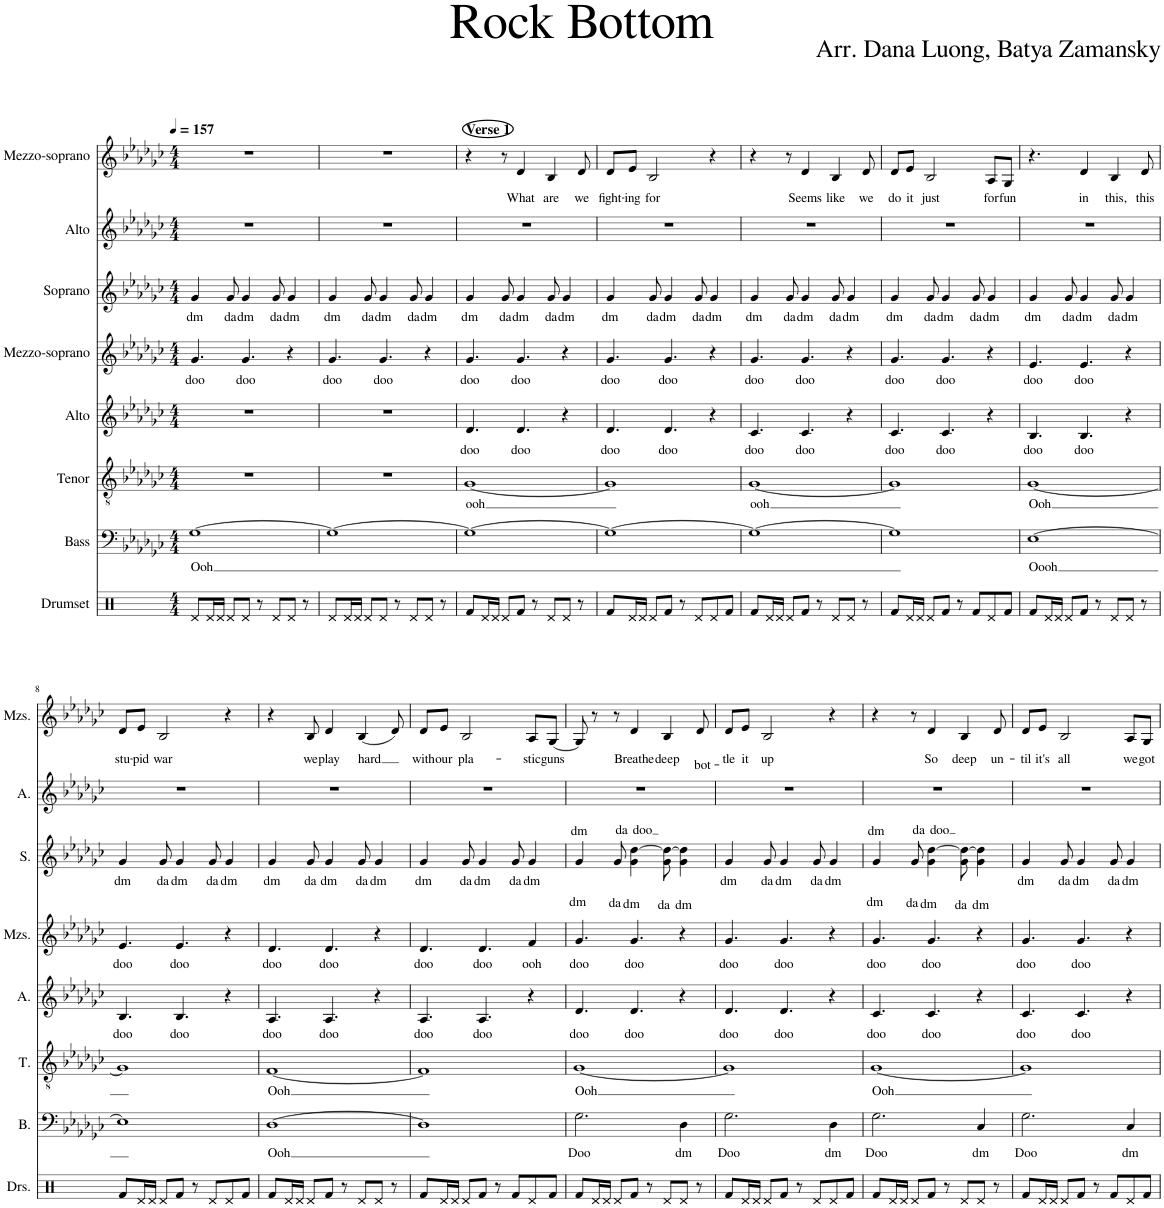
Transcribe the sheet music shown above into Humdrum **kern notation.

**kern	**kern	**text	**kern	**text	**kern	**text	**kern	**text	**kern	**text	**text	**kern	**kern	**text
*part8	*part7	*part7	*part6	*part6	*part5	*part5	*part4	*part4	*part3	*part3	*part3	*part2	*part1	*part1
*staff8	*staff7	*staff7	*staff6	*staff6	*staff5	*staff5	*staff4	*staff4	*staff3	*staff3	*staff3	*staff2	*staff1	*staff1
*I"Drumset	*I"Bass	*	*I"Tenor	*	*I"Alto	*	*I"Mezzo-soprano	*	*I"Soprano	*	*	*I"Alto	*I"Mezzo-soprano	*
*I'Drs.	*I'B.	*	*I'T.	*	*I'A.	*	*I'Mzs.	*	*I'S.	*	*	*I'A.	*I'Mzs.	*
*clefX	*clefF4	*	*clefGv2	*	*clefG2	*	*clefG2	*	*clefG2	*	*	*clefG2	*clefG2	*
*k[]	*k[b-e-a-d-g-c-]	*	*k[b-e-a-d-g-c-]	*	*k[b-e-a-d-g-c-]	*	*k[b-e-a-d-g-c-]	*	*k[b-e-a-d-g-c-]	*	*	*k[b-e-a-d-g-c-]	*k[b-e-a-d-g-c-]	*
*M4/4	*M4/4	*	*M4/4	*	*M4/4	*	*M4/4	*	*M4/4	*	*	*M4/4	*M4/4	*
*MM157	*MM157	*	*MM157	*	*MM157	*	*MM157	*	*MM157	*	*	*MM157	*MM157	*
=1	=1	=1	=1	=1	=1	=1	=1	=1	=1	=1	=1	=1	=1	=1
!	!	!LO:LY:b	!	!	!	!	!	!LO:LY:b	!	!LO:LY:b	!	!	!	!
8Rd/L	[1G-	Ooh	1r	.	1r	.	4.g-/	doo	4g-/	dm	.	1r	1r	.
16Rd/L	.	.	.	.	.	.	.	.	.	.	.	.	.	.
16Rd/JJ	.	.	.	.	.	.	.	.	.	.	.	.	.	.
!	!	!	!	!	!	!	!	!	!	!LO:LY:b	!	!	!	!
8Rd/L	.	.	.	.	.	.	.	.	8g-/	da	.	.	.	.
!	!	!	!	!	!	!	!	!LO:LY:b	!	!LO:LY:b	!	!	!	!
8Rd/J	.	.	.	.	.	.	4.g-/	doo	4g-/	dm	.	.	.	.
8r	.	.	.	.	.	.	.	.	.	.	.	.	.	.
!	!	!	!	!	!	!	!	!	!	!LO:LY:b	!	!	!	!
8Rd/L	.	.	.	.	.	.	.	.	8g-/	da	.	.	.	.
!	!	!	!	!	!	!	!	!	!	!LO:LY:b	!	!	!	!
8Rd/J	.	.	.	.	.	.	4r	.	4g-/	dm	.	.	.	.
8r	.	.	.	.	.	.	.	.	.	.	.	.	.	.
=2	=2	=2	=2	=2	=2	=2	=2	=2	=2	=2	=2	=2	=2	=2
!	!	!	!	!	!	!	!	!LO:LY:b	!	!LO:LY:b	!	!	!	!
8Rd/L	1G-_	.	1r	.	1r	.	4.g-/	doo	4g-/	dm	.	1r	1r	.
16Rd/L	.	.	.	.	.	.	.	.	.	.	.	.	.	.
16Rd/JJ	.	.	.	.	.	.	.	.	.	.	.	.	.	.
!	!	!	!	!	!	!	!	!	!	!LO:LY:b	!	!	!	!
8Rd/L	.	.	.	.	.	.	.	.	8g-/	da	.	.	.	.
!	!	!	!	!	!	!	!	!LO:LY:b	!	!LO:LY:b	!	!	!	!
8Rd/J	.	.	.	.	.	.	4.g-/	doo	4g-/	dm	.	.	.	.
8r	.	.	.	.	.	.	.	.	.	.	.	.	.	.
!	!	!	!	!	!	!	!	!	!	!LO:LY:b	!	!	!	!
8Rd/L	.	.	.	.	.	.	.	.	8g-/	da	.	.	.	.
!	!	!	!	!	!	!	!	!	!	!LO:LY:b	!	!	!	!
8Rd/J	.	.	.	.	.	.	4r	.	4g-/	dm	.	.	.	.
8r	.	.	.	.	.	.	.	.	.	.	.	.	.	.
=3	=3	=3	=3	=3	=3	=3	=3	=3	=3	=3	=3	=3	=3	=3
!	!	!	!	!	!	!	!	!	!	!	!	!	!LO:TX:a:B:t=Verse 1	!
!	!	!	!	!LO:LY:b	!	!LO:LY:b	!	!LO:LY:b	!	!LO:LY:b	!	!	!	!
8Rf/L	1G-_	.	[1G-	ooh	4.d-/	doo	4.g-/	doo	4g-/	dm	.	1r	4r	.
16Rd/L	.	.	.	.	.	.	.	.	.	.	.	.	.	.
16Rd/JJ	.	.	.	.	.	.	.	.	.	.	.	.	.	.
!	!	!	!	!	!	!	!	!	!	!LO:LY:b	!	!	!	!
8Rd/L	.	.	.	.	.	.	.	.	8g-/	da	.	.	8r	.
!	!	!	!	!	!	!LO:LY:b	!	!LO:LY:b	!	!LO:LY:b	!	!	!	!LO:LY:b
8Rf/J	.	.	.	.	4.d-/	doo	4.g-/	doo	4g-/	dm	.	.	4d-/	What
8r	.	.	.	.	.	.	.	.	.	.	.	.	.	.
!	!	!	!	!	!	!	!	!	!	!LO:LY:b	!	!	!	!LO:LY:b
8Rd/L	.	.	.	.	.	.	.	.	8g-/	da	.	.	4B-/	are
!	!	!	!	!	!	!	!	!	!	!LO:LY:b	!	!	!	!
8Rd/J	.	.	.	.	4r	.	4r	.	4g-/	dm	.	.	.	.
!	!	!	!	!	!	!	!	!	!	!	!	!	!	!LO:LY:b
8r	.	.	.	.	.	.	.	.	.	.	.	.	8d-/	we
=4	=4	=4	=4	=4	=4	=4	=4	=4	=4	=4	=4	=4	=4	=4
!	!	!	!	!	!	!LO:LY:b	!	!LO:LY:b	!	!LO:LY:b	!	!	!	!LO:LY:b
8Rf/L	1G-_	.	1G-]	.	4.d-/	doo	4.g-/	doo	4g-/	dm	.	1r	8d-/L	fight-
!	!	!	!	!	!	!	!	!	!	!	!	!	!	!LO:LY:b
16Rd/L	.	.	.	.	.	.	.	.	.	.	.	.	8e-/J	-ing
16Rd/JJ	.	.	.	.	.	.	.	.	.	.	.	.	.	.
!	!	!	!	!	!	!	!	!	!	!LO:LY:b	!	!	!	!LO:LY:b
8Rd/L	.	.	.	.	.	.	.	.	8g-/	da	.	.	2B-/	for
!	!	!	!	!	!	!LO:LY:b	!	!LO:LY:b	!	!LO:LY:b	!	!	!	!
8Rf/J	.	.	.	.	4.d-/	doo	4.g-/	doo	4g-/	dm	.	.	.	.
8r	.	.	.	.	.	.	.	.	.	.	.	.	.	.
!	!	!	!	!	!	!	!	!	!	!LO:LY:b	!	!	!	!
8Rd/L	.	.	.	.	.	.	.	.	8g-/	da	.	.	.	.
!	!	!	!	!	!	!	!	!	!	!LO:LY:b	!	!	!	!
8Rd/	.	.	.	.	4r	.	4r	.	4g-/	dm	.	.	4r	.
8Rf/J	.	.	.	.	.	.	.	.	.	.	.	.	.	.
=5	=5	=5	=5	=5	=5	=5	=5	=5	=5	=5	=5	=5	=5	=5
!	!	!	!	!LO:LY:b	!	!LO:LY:b	!	!LO:LY:b	!	!LO:LY:b	!	!	!	!
8Rf/L	1G-_	.	[1G-	ooh	4.c-/	doo	4.g-/	doo	4g-/	dm	.	1r	4r	.
16Rd/L	.	.	.	.	.	.	.	.	.	.	.	.	.	.
16Rd/JJ	.	.	.	.	.	.	.	.	.	.	.	.	.	.
!	!	!	!	!	!	!	!	!	!	!LO:LY:b	!	!	!	!
8Rd/L	.	.	.	.	.	.	.	.	8g-/	da	.	.	8r	.
!	!	!	!	!	!	!LO:LY:b	!	!LO:LY:b	!	!LO:LY:b	!	!	!	!LO:LY:b
8Rf/J	.	.	.	.	4.c-/	doo	4.g-/	doo	4g-/	dm	.	.	4d-/	Seems
8r	.	.	.	.	.	.	.	.	.	.	.	.	.	.
!	!	!	!	!	!	!	!	!	!	!LO:LY:b	!	!	!	!LO:LY:b
8Rd/L	.	.	.	.	.	.	.	.	8g-/	da	.	.	4B-/	like
!	!	!	!	!	!	!	!	!	!	!LO:LY:b	!	!	!	!
8Rd/J	.	.	.	.	4r	.	4r	.	4g-/	dm	.	.	.	.
!	!	!	!	!	!	!	!	!	!	!	!	!	!	!LO:LY:b
8r	.	.	.	.	.	.	.	.	.	.	.	.	8d-/	we
=6	=6	=6	=6	=6	=6	=6	=6	=6	=6	=6	=6	=6	=6	=6
!	!	!	!	!	!	!LO:LY:b	!	!LO:LY:b	!	!LO:LY:b	!	!	!	!LO:LY:b
8Rf/L	1G-]	.	1G-]	.	4.c-/	doo	4.g-/	doo	4g-/	dm	.	1r	8d-/L	do
!	!	!	!	!	!	!	!	!	!	!	!	!	!	!LO:LY:b
16Rd/L	.	.	.	.	.	.	.	.	.	.	.	.	8e-/J	it
16Rd/JJ	.	.	.	.	.	.	.	.	.	.	.	.	.	.
!	!	!	!	!	!	!	!	!	!	!LO:LY:b	!	!	!	!LO:LY:b
8Rd/L	.	.	.	.	.	.	.	.	8g-/	da	.	.	2B-/	just
!	!	!	!	!	!	!LO:LY:b	!	!LO:LY:b	!	!LO:LY:b	!	!	!	!
8Rf/J	.	.	.	.	4.c-/	doo	4.g-/	doo	4g-/	dm	.	.	.	.
8r	.	.	.	.	.	.	.	.	.	.	.	.	.	.
!	!	!	!	!	!	!	!	!	!	!LO:LY:b	!	!	!	!
8Rf/L	.	.	.	.	.	.	.	.	8g-/	da	.	.	.	.
!	!	!	!	!	!	!	!	!	!	!LO:LY:b	!	!	!	!LO:LY:b
8Rd/	.	.	.	.	4r	.	4r	.	4g-/	dm	.	.	8A-/L	for
!	!	!	!	!	!	!	!	!	!	!	!	!	!	!LO:LY:b
8Rf/J	.	.	.	.	.	.	.	.	.	.	.	.	8G-/J	fun
=7	=7	=7	=7	=7	=7	=7	=7	=7	=7	=7	=7	=7	=7	=7
!	!	!LO:LY:b	!	!LO:LY:b	!	!LO:LY:b	!	!LO:LY:b	!	!LO:LY:b	!	!	!	!
8Rf/L	[1E-	Oooh	[1G-	Ooh	4.B-/	doo	4.e-/	doo	4g-/	dm	.	1r	4.r	.
16Rd/L	.	.	.	.	.	.	.	.	.	.	.	.	.	.
16Rd/JJ	.	.	.	.	.	.	.	.	.	.	.	.	.	.
!	!	!	!	!	!	!	!	!	!	!LO:LY:b	!	!	!	!
8Rd/L	.	.	.	.	.	.	.	.	8g-/	da	.	.	.	.
!	!	!	!	!	!	!LO:LY:b	!	!LO:LY:b	!	!LO:LY:b	!	!	!	!LO:LY:b
8Rf/J	.	.	.	.	4.B-/	doo	4.e-/	doo	4g-/	dm	.	.	4d-/	in
8r	.	.	.	.	.	.	.	.	.	.	.	.	.	.
!	!	!	!	!	!	!	!	!	!	!LO:LY:b	!	!	!	!LO:LY:b
8Rd/L	.	.	.	.	.	.	.	.	8g-/	da	.	.	4B-/	this,
!	!	!	!	!	!	!	!	!	!	!LO:LY:b	!	!	!	!
8Rd/J	.	.	.	.	4r	.	4r	.	4g-/	dm	.	.	.	.
!	!	!	!	!	!	!	!	!	!	!	!	!	!	!LO:LY:b
8r	.	.	.	.	.	.	.	.	.	.	.	.	8d-/	this
!!LO:LB:g=z
=8	=8	=8	=8	=8	=8	=8	=8	=8	=8	=8	=8	=8	=8	=8
!	!	!	!	!	!	!LO:LY:b	!	!LO:LY:b	!	!LO:LY:b	!	!	!	!LO:LY:b
8Rf/L	1E-]	.	1G-]	.	4.B-/	doo	4.e-/	doo	4g-/	dm	.	1r	8d-/L	stu-
!	!	!	!	!	!	!	!	!	!	!	!	!	!	!LO:LY:b
16Rd/L	.	.	.	.	.	.	.	.	.	.	.	.	8e-/J	-pid
16Rd/JJ	.	.	.	.	.	.	.	.	.	.	.	.	.	.
!	!	!	!	!	!	!	!	!	!	!LO:LY:b	!	!	!	!LO:LY:b
8Rd/L	.	.	.	.	.	.	.	.	8g-/	da	.	.	2B-/	war
!	!	!	!	!	!	!LO:LY:b	!	!LO:LY:b	!	!LO:LY:b	!	!	!	!
8Rf/J	.	.	.	.	4.B-/	doo	4.e-/	doo	4g-/	dm	.	.	.	.
8r	.	.	.	.	.	.	.	.	.	.	.	.	.	.
!	!	!	!	!	!	!	!	!	!	!LO:LY:b	!	!	!	!
8Rd/L	.	.	.	.	.	.	.	.	8g-/	da	.	.	.	.
!	!	!	!	!	!	!	!	!	!	!LO:LY:b	!	!	!	!
8Rd/	.	.	.	.	4r	.	4r	.	4g-/	dm	.	.	4r	.
8Rf/J	.	.	.	.	.	.	.	.	.	.	.	.	.	.
=9	=9	=9	=9	=9	=9	=9	=9	=9	=9	=9	=9	=9	=9	=9
!	!	!LO:LY:b	!	!LO:LY:b	!	!LO:LY:b	!	!LO:LY:b	!	!LO:LY:b	!	!	!	!
8Rf/L	[1D-	Ooh	[1F	Ooh	4.A-/	doo	4.d-/	doo	4g-/	dm	.	1r	4r	.
16Rd/L	.	.	.	.	.	.	.	.	.	.	.	.	.	.
16Rd/JJ	.	.	.	.	.	.	.	.	.	.	.	.	.	.
!	!	!	!	!	!	!	!	!	!	!LO:LY:b	!	!	!	!LO:LY:b
8Rd/L	.	.	.	.	.	.	.	.	8g-/	da	.	.	8B-/	we
!	!	!	!	!	!	!LO:LY:b	!	!LO:LY:b	!	!LO:LY:b	!	!	!	!LO:LY:b
8Rf/J	.	.	.	.	4.A-/	doo	4.d-/	doo	4g-/	dm	.	.	4d-/	play
8r	.	.	.	.	.	.	.	.	.	.	.	.	.	.
!	!	!	!	!	!	!	!	!	!	!LO:LY:b	!	!	!	!LO:LY:b
8Rd/L	.	.	.	.	.	.	.	.	8g-/	da	.	.	(4B-/	hard
!	!	!	!	!	!	!	!	!	!	!LO:LY:b	!	!	!	!
8Rd/J	.	.	.	.	4r	.	4r	.	4g-/	dm	.	.	.	.
8r	.	.	.	.	.	.	.	.	.	.	.	.	8d-/)	.
=10	=10	=10	=10	=10	=10	=10	=10	=10	=10	=10	=10	=10	=10	=10
!	!	!	!	!	!	!LO:LY:b	!	!LO:LY:b	!	!LO:LY:b	!	!	!	!LO:LY:b
8Rf/L	1D-]	.	1F]	.	4.A-/	doo	4.d-/	doo	4g-/	dm	.	1r	8d-/L	with
!	!	!	!	!	!	!	!	!	!	!	!	!	!	!LO:LY:b
16Rd/L	.	.	.	.	.	.	.	.	.	.	.	.	8e-/J	our
16Rd/JJ	.	.	.	.	.	.	.	.	.	.	.	.	.	.
!	!	!	!	!	!	!	!	!	!	!LO:LY:b	!	!	!	!LO:LY:b
8Rd/L	.	.	.	.	.	.	.	.	8g-/	da	.	.	2B-/	pla-
!	!	!	!	!	!	!LO:LY:b	!	!LO:LY:b	!	!LO:LY:b	!	!	!	!
8Rf/J	.	.	.	.	4.A-/	doo	4.d-/	doo	4g-/	dm	.	.	.	.
8r	.	.	.	.	.	.	.	.	.	.	.	.	.	.
!	!	!	!	!	!	!	!	!	!	!LO:LY:b	!	!	!	!
8Rf/L	.	.	.	.	.	.	.	.	8g-/	da	.	.	.	.
!	!	!	!	!	!	!	!	!LO:LY:b	!	!LO:LY:b	!	!	!	!LO:LY:b
8Rd/	.	.	.	.	4r	.	4f/	ooh	4g-/	dm	.	.	8A-/L	-stic
!	!	!	!	!	!	!	!	!	!	!	!	!	!	!LO:LY:b
8Rf/J	.	.	.	.	.	.	.	.	.	.	.	.	[8G-/J	guns
=11	=11	=11	=11	=11	=11	=11	=11	=11	=11	=11	=11	=11	=11	=11
!	!	!LO:LY:b	!	!LO:LY:b	!	!LO:LY:b	!	!LO:LY:b	!	!LO:LY:a	!LO:LY:b	!	!	!
8Rf/L	2.G-\	Doo	[1G-	Ooh	4.d-/	doo	4.g-/	doo	4g-/	dm	dm	1r	8G-/]	.
16Rd/L	.	.	.	.	.	.	.	.	.	.	.	.	8r	.
16Rd/JJ	.	.	.	.	.	.	.	.	.	.	.	.	.	.
!	!	!	!	!	!	!	!	!	!	!LO:LY:a	!LO:LY:b	!	!	!
8Rd/L	.	.	.	.	.	.	.	.	8g-/	da	da	.	8r	.
!	!	!	!	!	!	!LO:LY:b	!	!LO:LY:b	!	!LO:LY:a	!LO:LY:b	!	!	!LO:LY:b
8Rf/J	.	.	.	.	4.d-/	doo	4.g-/	doo	4g-\ [4dd-\	doo	dm	.	4d-/	Breathe
8r	.	.	.	.	.	.	.	.	.	.	.	.	.	.
!	!	!	!	!	!	!	!	!	!	!	!LO:LY:b	!	!	!LO:LY:b
8Rd/L	.	.	.	.	.	.	.	.	8g-\ 8dd-\_	.	da	.	4B-/	deep
!	!	!LO:LY:b	!	!	!	!	!	!	!	!	!LO:LY:b	!	!	!
8Rd/J	4D-\	dm	.	.	4r	.	4r	.	4g-\ 4dd-\]	.	dm	.	.	.
!	!	!	!	!	!	!	!	!	!	!	!	!	!	!LO:LY:b
8r	.	.	.	.	.	.	.	.	.	.	.	.	8d-/	bot-
=12	=12	=12	=12	=12	=12	=12	=12	=12	=12	=12	=12	=12	=12	=12
!	!	!LO:LY:b	!	!	!	!LO:LY:b	!	!LO:LY:b	!	!LO:LY:b	!	!	!	!LO:LY:b
8Rf/L	2.G-\	Doo	1G-]	.	4.d-/	doo	4.g-/	doo	4g-/	dm	.	1r	8d-/L	tle
!	!	!	!	!	!	!	!	!	!	!	!	!	!	!LO:LY:b
16Rd/L	.	.	.	.	.	.	.	.	.	.	.	.	8e-/J	it
16Rd/JJ	.	.	.	.	.	.	.	.	.	.	.	.	.	.
!	!	!	!	!	!	!	!	!	!	!LO:LY:b	!	!	!	!LO:LY:b
8Rd/L	.	.	.	.	.	.	.	.	8g-/	da	.	.	2B-/	up
!	!	!	!	!	!	!LO:LY:b	!	!LO:LY:b	!	!LO:LY:b	!	!	!	!
8Rf/J	.	.	.	.	4.d-/	doo	4.g-/	doo	4g-/	dm	.	.	.	.
8r	.	.	.	.	.	.	.	.	.	.	.	.	.	.
!	!	!	!	!	!	!	!	!	!	!LO:LY:b	!	!	!	!
8Rd/L	.	.	.	.	.	.	.	.	8g-/	da	.	.	.	.
!	!	!LO:LY:b	!	!	!	!	!	!	!	!LO:LY:b	!	!	!	!
8Rd/	4D-\	dm	.	.	4r	.	4r	.	4g-/	dm	.	.	4r	.
8Rf/J	.	.	.	.	.	.	.	.	.	.	.	.	.	.
=13	=13	=13	=13	=13	=13	=13	=13	=13	=13	=13	=13	=13	=13	=13
!	!	!LO:LY:b	!	!LO:LY:b	!	!LO:LY:b	!	!LO:LY:b	!	!LO:LY:a	!LO:LY:b	!	!	!
8Rf/L	2.G-\	Doo	[1G-	Ooh	4.c-/	doo	4.g-/	doo	4g-/	dm	dm	1r	4r	.
16Rd/L	.	.	.	.	.	.	.	.	.	.	.	.	.	.
16Rd/JJ	.	.	.	.	.	.	.	.	.	.	.	.	.	.
!	!	!	!	!	!	!	!	!	!	!LO:LY:a	!LO:LY:b	!	!	!
8Rd/L	.	.	.	.	.	.	.	.	8g-/	da	da	.	8r	.
!	!	!	!	!	!	!LO:LY:b	!	!LO:LY:b	!	!LO:LY:a	!LO:LY:b	!	!	!LO:LY:b
8Rf/J	.	.	.	.	4.c-/	doo	4.g-/	doo	4g-\ [4dd-\	doo	dm	.	4d-/	So
8r	.	.	.	.	.	.	.	.	.	.	.	.	.	.
!	!	!	!	!	!	!	!	!	!	!	!LO:LY:b	!	!	!LO:LY:b
8Rd/L	.	.	.	.	.	.	.	.	8g-\ 8dd-\_	.	da	.	4B-/	deep
!	!	!LO:LY:b	!	!	!	!	!	!	!	!	!LO:LY:b	!	!	!
8Rd/J	4C-/	dm	.	.	4r	.	4r	.	4g-\ 4dd-\]	.	dm	.	.	.
!	!	!	!	!	!	!	!	!	!	!	!	!	!	!LO:LY:b
8r	.	.	.	.	.	.	.	.	.	.	.	.	8d-/	un-
=14	=14	=14	=14	=14	=14	=14	=14	=14	=14	=14	=14	=14	=14	=14
!	!	!LO:LY:b	!	!	!	!LO:LY:b	!	!LO:LY:b	!	!LO:LY:b	!	!	!	!LO:LY:b
8Rf/L	2.G-\	Doo	1G-]	.	4.c-/	doo	4.g-/	doo	4g-/	dm	.	1r	8d-/L	-til
!	!	!	!	!	!	!	!	!	!	!	!	!	!	!LO:LY:b
16Rd/L	.	.	.	.	.	.	.	.	.	.	.	.	8e-/J	it's
16Rd/JJ	.	.	.	.	.	.	.	.	.	.	.	.	.	.
!	!	!	!	!	!	!	!	!	!	!LO:LY:b	!	!	!	!LO:LY:b
8Rd/L	.	.	.	.	.	.	.	.	8g-/	da	.	.	2B-/	all
!	!	!	!	!	!	!LO:LY:b	!	!LO:LY:b	!	!LO:LY:b	!	!	!	!
8Rf/J	.	.	.	.	4.c-/	doo	4.g-/	doo	4g-/	dm	.	.	.	.
8r	.	.	.	.	.	.	.	.	.	.	.	.	.	.
!	!	!	!	!	!	!	!	!	!	!LO:LY:b	!	!	!	!
8Rf/L	.	.	.	.	.	.	.	.	8g-/	da	.	.	.	.
!	!	!LO:LY:b	!	!	!	!	!	!	!	!LO:LY:b	!	!	!	!LO:LY:b
8Rd/	4C-/	dm	.	.	4r	.	4r	.	4g-/	dm	.	.	8A-/L	we
!	!	!	!	!	!	!	!	!	!	!	!	!	!	!LO:LY:b
8Rf/J	.	.	.	.	.	.	.	.	.	.	.	.	8G-/J	got
=	=	=	=	=	=	=	=	=	=	=	=	=	=	=
*-	*-	*-	*-	*-	*-	*-	*-	*-	*-	*-	*-	*-	*-	*-
